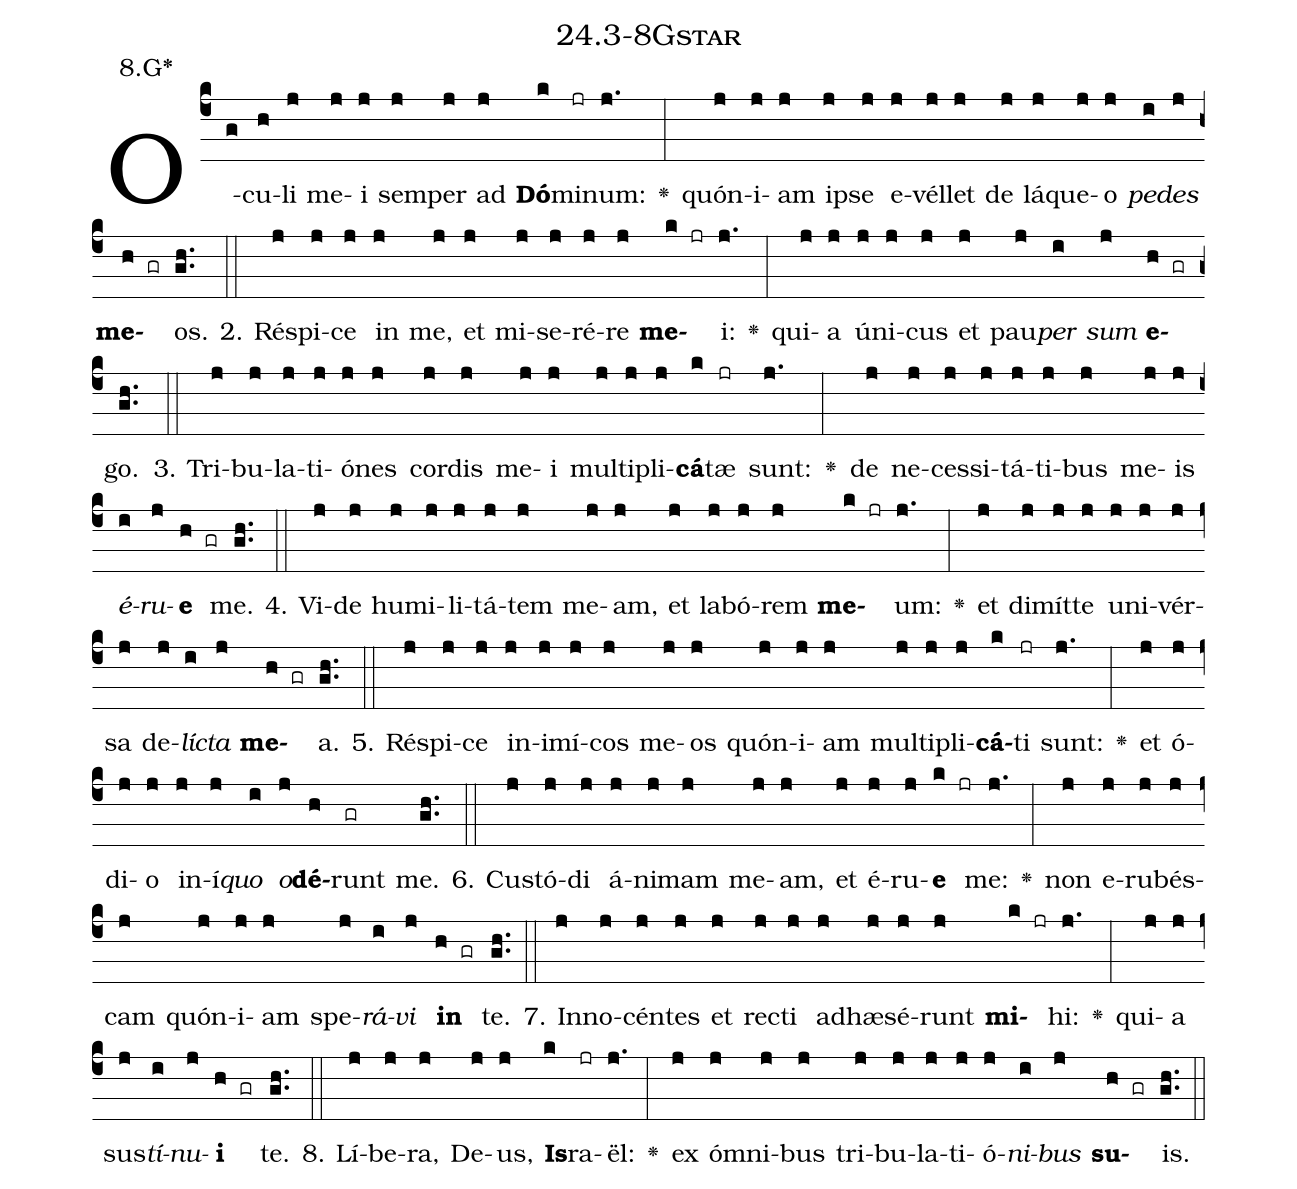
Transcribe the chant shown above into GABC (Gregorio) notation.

name: 24.3-8Gstar;
annotation: 8.G*;
%%
(c4)O(g)cu(h)li(j) me(j)i(j) sem(j)per(j) ad(j) <b>Dó</b>(k)mi(jr)num:(j.) <v>\greheightstar</v>(:) quón(j)i(j)am(j) ip(j)se(j) e(j)vél(j)let(j) de(j) lá(j)que(j)o(j) <i>pe</i>(i)<i>des</i>(j) <b>me</b>(h gr)os.(gh..) (::)
2. Ré(j)spi(j)ce(j) in(j) me,(j) et(j) mi(j)se(j)ré(j)re(j) <b>me</b>(k jr)i:(j.) <v>\greheightstar</v>(:) qui(j)a(j) ú(j)ni(j)cus(j) et(j) pau(j)<i>per</i>(i) <i>sum</i>(j) <b>e</b>(h gr)go.(gh..) (::)
3. Tri(j)bu(j)la(j)ti(j)ó(j)nes(j) cor(j)dis(j) me(j)i(j) mul(j)ti(j)pli(j)<b>cá</b>(k)tæ(jr) sunt:(j.) <v>\greheightstar</v>(:) de(j) ne(j)ces(j)si(j)tá(j)ti(j)bus(j) me(j)is(j) <i>é</i>(i)<i>ru</i>(j)<b>e</b>(h gr) me.(gh..) (::)
4. Vi(j)de(j) hu(j)mi(j)li(j)tá(j)tem(j) me(j)am,(j) et(j) la(j)bó(j)rem(j) <b>me</b>(k jr)um:(j.) <v>\greheightstar</v>(:) et(j) di(j)mít(j)te(j) u(j)ni(j)vér(j)sa(j) de(j)<i>líc</i>(i)<i>ta</i>(j) <b>me</b>(h gr)a.(gh..) (::)
5. Ré(j)spi(j)ce(j) in(j)i(j)mí(j)cos(j) me(j)os(j) quón(j)i(j)am(j) mul(j)ti(j)pli(j)<b>cá</b>(k)ti(jr) sunt:(j.) <v>\greheightstar</v>(:) et(j) ó(j)di(j)o(j) in(j)í(j)<i>quo</i>(i) <i>o</i>(j)<b>dé</b>(h)runt(gr) me.(gh..) (::)
6. Cus(j)tó(j)di(j) á(j)ni(j)mam(j) me(j)am,(j) et(j) é(j)ru(j)<b>e</b>(k jr) me:(j.) <v>\greheightstar</v>(:) non(j) e(j)ru(j)bés(j)cam(j) quón(j)i(j)am(j) spe(j)<i>rá</i>(i)<i>vi</i>(j) <b>in</b>(h gr) te.(gh..) (::)
7. In(j)no(j)cén(j)tes(j) et(j) rec(j)ti(j) ad(j)hæ(j)sé(j)runt(j) <b>mi</b>(k jr)hi:(j.) <v>\greheightstar</v>(:) qui(j)a(j) sus(j)<i>tí</i>(i)<i>nu</i>(j)<b>i</b>(h gr) te.(gh..) (::)
8. Lí(j)be(j)ra,(j) De(j)us,(j) <b>Is</b>(k)ra(jr)ël:(j.) <v>\greheightstar</v>(:) ex(j) óm(j)ni(j)bus(j) tri(j)bu(j)la(j)ti(j)ó(j)<i>ni</i>(i)<i>bus</i>(j) <b>su</b>(h gr)is.(gh..) (::)
